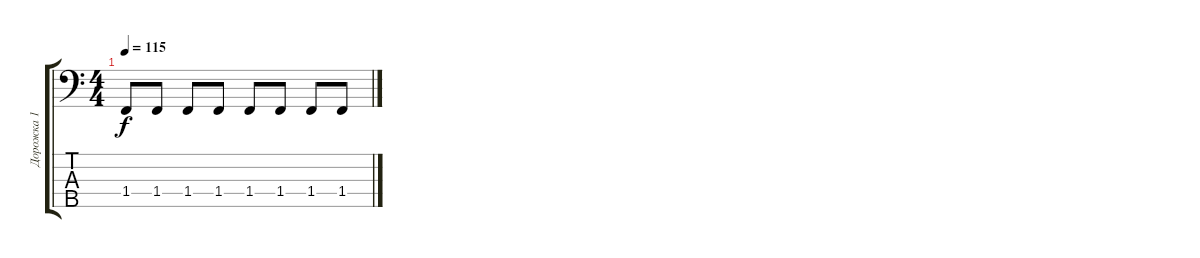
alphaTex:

\track ("Дорожка 1" "Дорожка 1") {instrument electricbasspick}
\staff {score tabs}
\tuning (G2 D2 A1 E1 B0) {hide}
\ts (4 4)
\tempo 115
\clef f4
\ks c
1.4.8{dy f} 1.4.8 1.4.8 1.4.8 1.4.8 1.4.8 1.4.8 1.4.8
